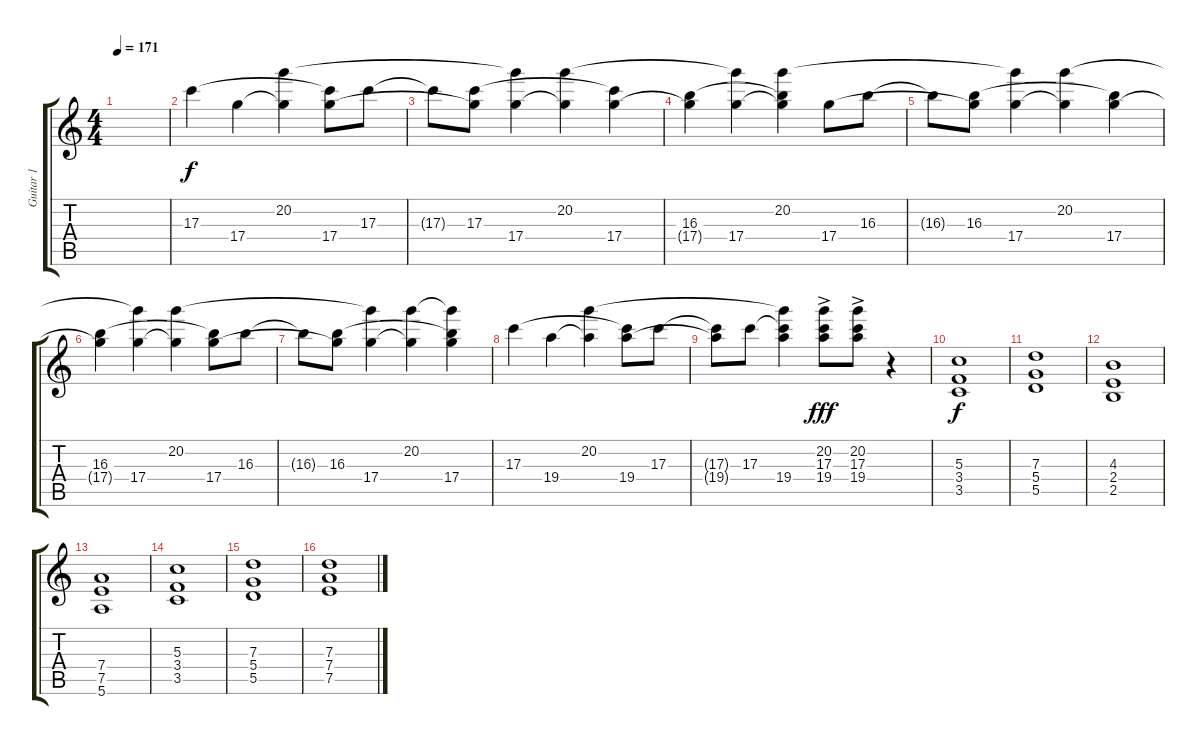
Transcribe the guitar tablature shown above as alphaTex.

\track ("Guitar 1" "Guitar 1") {instrument overdrivenguitar}
\staff {score tabs}
\tuning (E4 B3 G3 D3 A2 E2) {hide}
\ts (4 4)
\tempo 171
\clef g2
\ks c
|
17.3.4{instrument electricguitarmuted} 17.4.4 (20.2 17.4{t}).4 (17.3{t} 17.4).8 17.3.8 |
17.3{t}.8 (17.3 17.4{t}).8 (20.2{t} 17.4).4 (20.2 17.4{t}).4 (17.3{t} 17.4).4 |
(16.3 17.4{t}).4 (20.2{t} 17.4).4 (20.2 16.3{t} 17.4{t}).4 17.4.8 16.3.8 |
16.3{t}.8 (16.3 17.4{t}).8 (20.2{t} 17.4).4 (20.2 17.4{t}).4 (16.3{t} 17.4).4 |
(16.3 17.4{t}).4 (20.2{t} 17.4).4 (20.2 17.4{t}).4 (16.3{t} 17.4).8 16.3.8 |
16.3{t}.8 (16.3 17.4{t}).8 (20.2{t} 17.4).4 (20.2 17.4{t}).4 (20.2{t} 16.3{t} 17.4).4 |
17.3.4 19.4.4 (20.2 19.4{t}).4 (17.3{t} 19.4).8 17.3.8 |
(17.3{t} 19.4{t}).8 17.3.8 (20.2{t} 17.3{t} 19.4).4 (20.2 17.3 19.4{ac}).8{dy fff} (20.2 17.3 19.4{ac}).8 r.4 |
(5.3 3.4 3.5).1{dy f instrument overdrivenguitar} |
(7.3 5.4 5.5).1 |
(4.3 2.4 2.5).1 |
(7.4 7.5 5.6).1 |
(5.3 3.4 3.5).1 |
(7.3 5.4 5.5).1 |
(7.3 7.4 7.5).1
